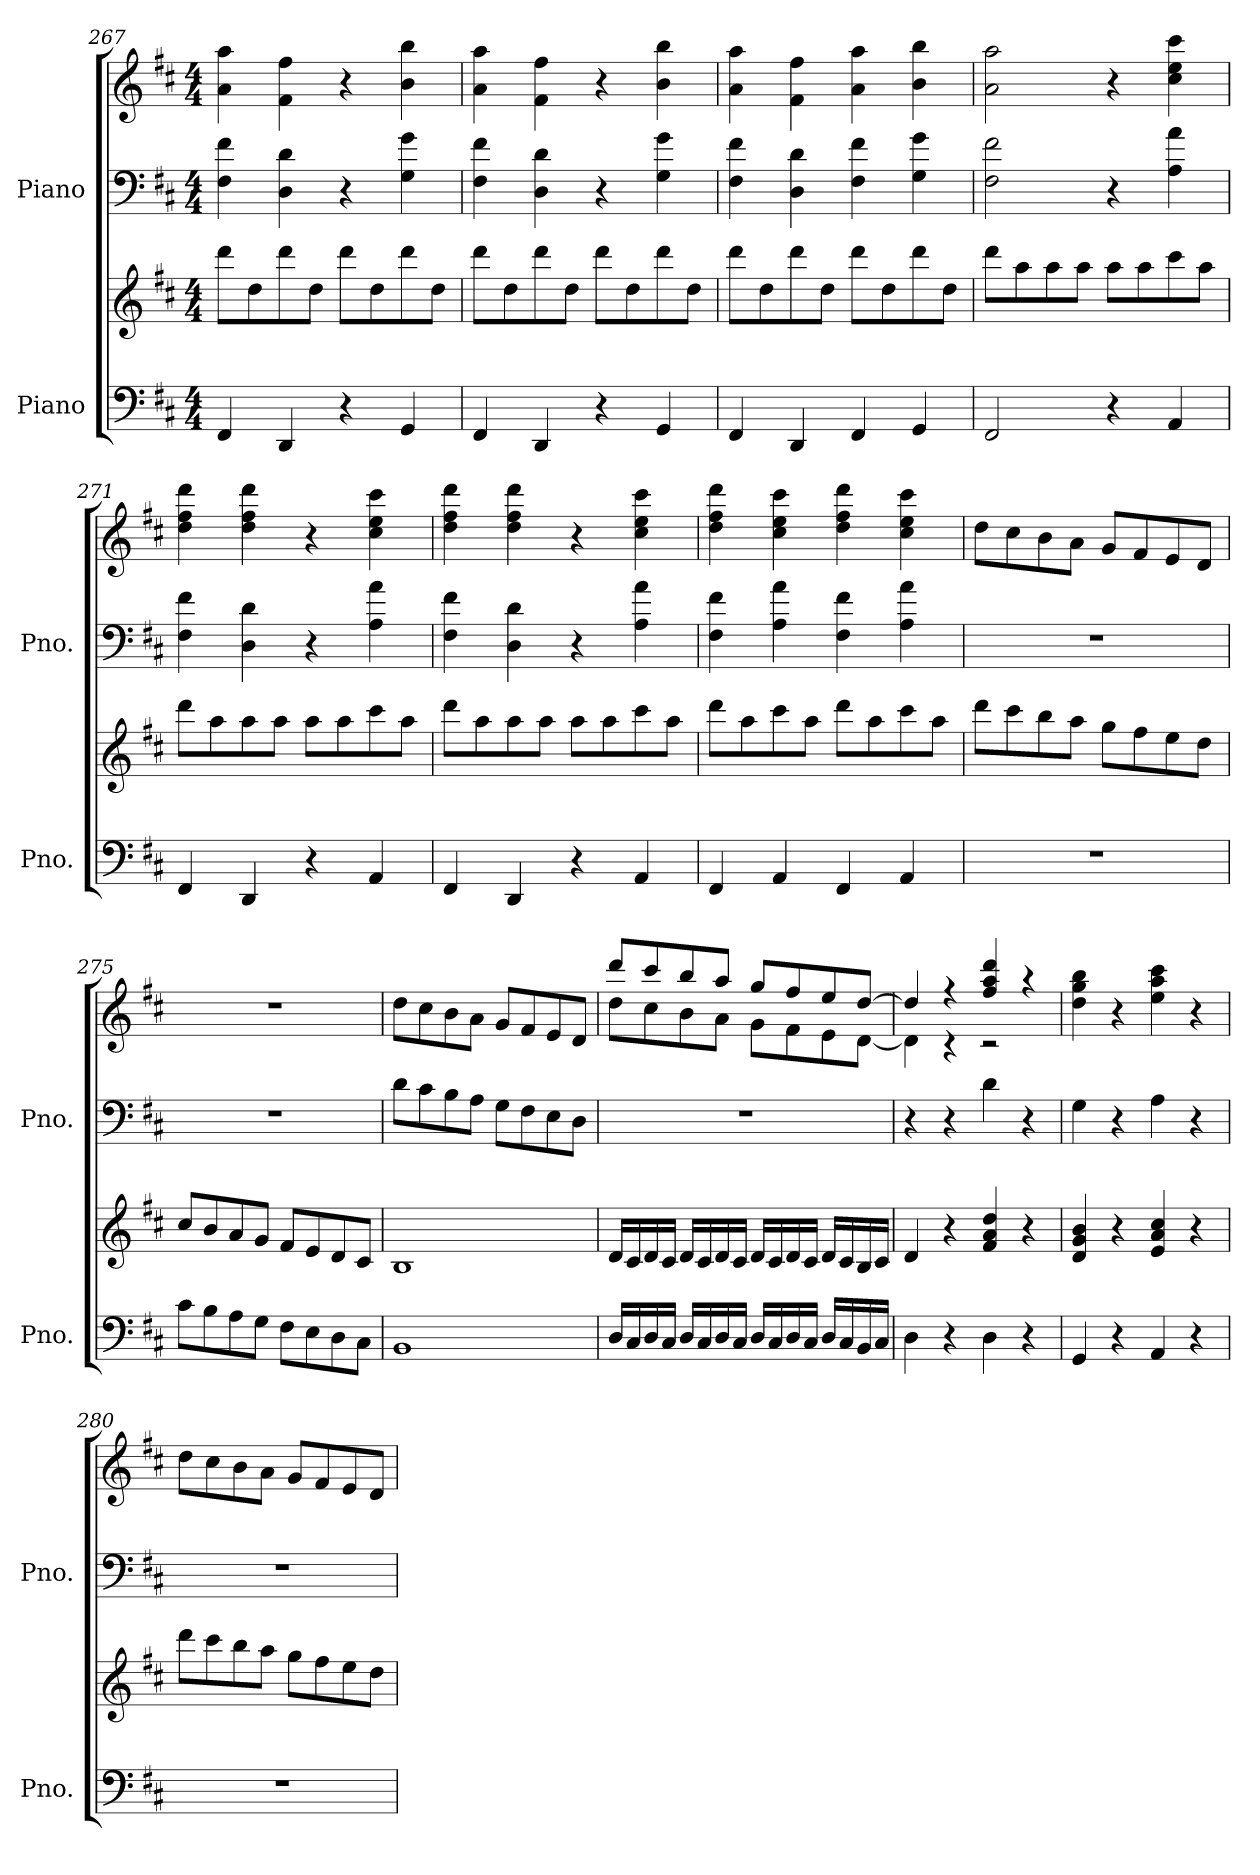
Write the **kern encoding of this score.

**kern	**kern	**kern	**kern
*part2	*part2	*part1	*part1
*staff4	*staff3	*staff2	*staff1
*I"Piano	*	*I"Piano	*
*I'Pno.	*	*I'Pno.	*
*clefF4	*clefG2	*clefF4	*clefG2
*k[f#c#]	*k[f#c#]	*k[f#c#]	*k[f#c#]
*M4/4	*M4/4	*M4/4	*M4/4
=267	=267	=267	=267
4FF#/	8ddd\L	4F#\ 4f#\	4a\ 4aa\
.	8dd\	.	.
4DD/	8ddd\	4D\ 4d\	4f#\ 4ff#\
.	8dd\J	.	.
4r	8ddd\L	4r	4r
.	8dd\	.	.
4GG/	8ddd\	4G\ 4g\	4b\ 4bb\
.	8dd\J	.	.
=268	=268	=268	=268
4FF#/	8ddd\L	4F#\ 4f#\	4a\ 4aa\
.	8dd\	.	.
4DD/	8ddd\	4D\ 4d\	4f#\ 4ff#\
.	8dd\J	.	.
4r	8ddd\L	4r	4r
.	8dd\	.	.
4GG/	8ddd\	4G\ 4g\	4b\ 4bb\
.	8dd\J	.	.
=269	=269	=269	=269
4FF#/	8ddd\L	4F#\ 4f#\	4a\ 4aa\
.	8dd\	.	.
4DD/	8ddd\	4D\ 4d\	4f#\ 4ff#\
.	8dd\J	.	.
4FF#/	8ddd\L	4F#\ 4f#\	4a\ 4aa\
.	8dd\	.	.
4GG/	8ddd\	4G\ 4g\	4b\ 4bb\
.	8dd\J	.	.
=270	=270	=270	=270
2FF#/	8ddd\L	2F#\ 2f#\	2a\ 2aa\
.	8aa\	.	.
.	8aa\	.	.
.	8aa\J	.	.
4r	8aa\L	4r	4r
.	8aa\	.	.
4AA/	8ccc#\	4A\ 4a\	4cc#\ 4ee\ 4ccc#\
.	8aa\J	.	.
!!LO:LB:g=z
=271	=271	=271	=271
4FF#/	8ddd\L	4F#\ 4f#\	4dd\ 4ff#\ 4ddd\
.	8aa\	.	.
4DD/	8aa\	4D\ 4d\	4dd\ 4ff#\ 4ddd\
.	8aa\J	.	.
4r	8aa\L	4r	4r
.	8aa\	.	.
4AA/	8ccc#\	4A\ 4a\	4cc#\ 4ee\ 4ccc#\
.	8aa\J	.	.
=272	=272	=272	=272
4FF#/	8ddd\L	4F#\ 4f#\	4dd\ 4ff#\ 4ddd\
.	8aa\	.	.
4DD/	8aa\	4D\ 4d\	4dd\ 4ff#\ 4ddd\
.	8aa\J	.	.
4r	8aa\L	4r	4r
.	8aa\	.	.
4AA/	8ccc#\	4A\ 4a\	4cc#\ 4ee\ 4ccc#\
.	8aa\J	.	.
=273	=273	=273	=273
4FF#/	8ddd\L	4F#\ 4f#\	4dd\ 4ff#\ 4ddd\
.	8aa\	.	.
4AA/	8ccc#\	4A\ 4a\	4cc#\ 4ee\ 4ccc#\
.	8aa\J	.	.
4FF#/	8ddd\L	4F#\ 4f#\	4dd\ 4ff#\ 4ddd\
.	8aa\	.	.
4AA/	8ccc#\	4A\ 4a\	4cc#\ 4ee\ 4ccc#\
.	8aa\J	.	.
=274	=274	=274	=274
1r	8ddd\L	1r	8dd\L
.	8ccc#\	.	8cc#\
.	8bb\	.	8b\
.	8aa\J	.	8a\J
.	8gg\L	.	8g/L
.	8ff#\	.	8f#/
.	8ee\	.	8e/
.	8dd\J	.	8d/J
!!LO:LB:g=z
=275	=275	=275	=275
8c#\L	8cc#/L	1r	1r
8B\	8b/	.	.
8A\	8a/	.	.
8G\J	8g/J	.	.
8F#\L	8f#/L	.	.
8E\	8e/	.	.
8D\	8d/	.	.
8C#\J	8c#/J	.	.
=276	=276	=276	=276
1BB	1B	8d\L	8dd\L
.	.	8c#\	8cc#\
.	.	8B\	8b\
.	.	8A\J	8a\J
.	.	8G\L	8g/L
.	.	8F#\	8f#/
.	.	8E\	8e/
.	.	8D\J	8d/J
=277	=277	=277	=277
*	*	*	*^
16D/LL	16d/LL	1r	8ddd/L	8dd\L
16C#/	16c#/	.	.	.
16D/	16d/	.	8ccc#/	8cc#\
16C#/JJ	16c#/JJ	.	.	.
16D/LL	16d/LL	.	8bb/	8b\
16C#/	16c#/	.	.	.
16D/	16d/	.	8aa/J	8a\J
16C#/JJ	16c#/JJ	.	.	.
16D/LL	16d/LL	.	8gg/L	8g\L
16C#/	16c#/	.	.	.
16D/	16d/	.	8ff#/	8f#\
16C#/JJ	16c#/JJ	.	.	.
16D/LL	16d/LL	.	8ee/	8e\
16C#/	16c#/	.	.	.
16BB/	16B/	.	[8dd/J	[8d\J
16C#/JJ	16c#/JJ	.	.	.
=278	=278	=278	=278	=278
4D\	4d/	4r	4dd/]	4d\]
4r	4r	4r	4r	4r
4D\	4f#/ 4a/ 4dd/	4d\	4ff#/ 4aa/ 4ddd/	2r
4r	4r	4r	4r	.
*	*	*	*v	*v
!!LO:PB:g=z
=279	=279	=279	=279
4GG/	4d/ 4g/ 4b/	4G\	4dd\ 4gg\ 4bb\
4r	4r	4r	4r
4AA/	4e/ 4a/ 4cc#/	4A\	4ee\ 4aa\ 4ccc#\
4r	4r	4r	4r
=280	=280	=280	=280
1r	8ddd\L	1r	8dd\L
.	8ccc#\	.	8cc#\
.	8bb\	.	8b\
.	8aa\J	.	8a\J
.	8gg\L	.	8g/L
.	8ff#\	.	8f#/
.	8ee\	.	8e/
.	8dd\J	.	8d/J
=	=	=	=
*-	*-	*-	*-
